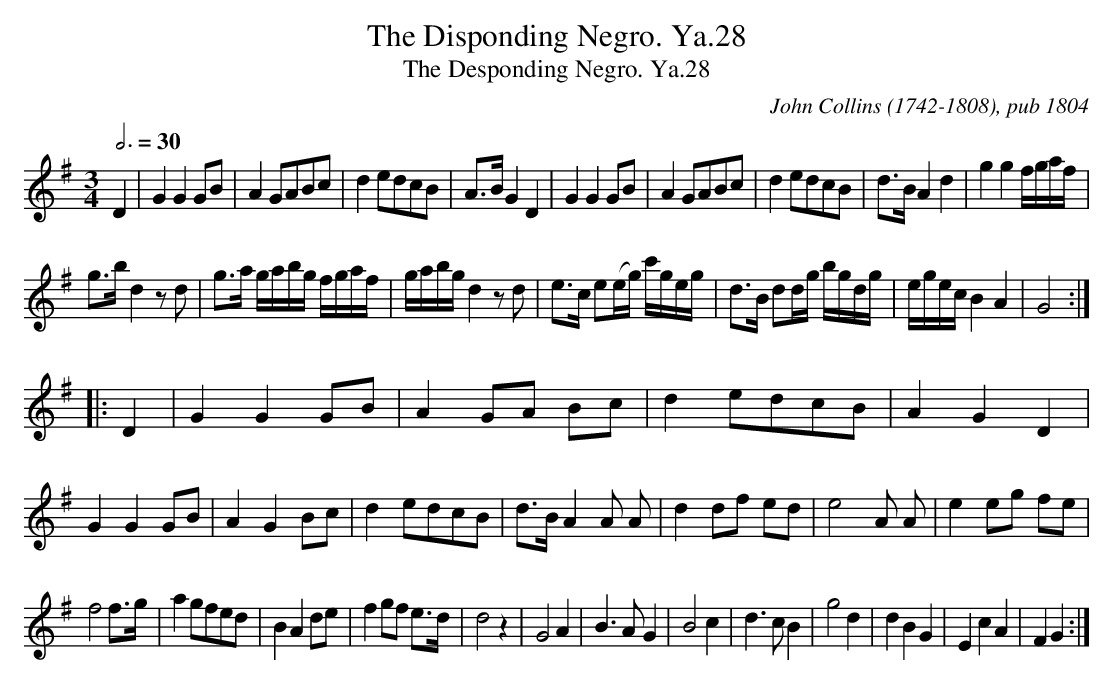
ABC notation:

X:1
T:Disponding Negro. Ya.28, The
T:Desponding Negro. Ya.28, The
C:John Collins (1742-1808), pub 1804
L:1/8
M:3/4
Q:3/4=30
K:G
D2|G2G2GB|A2GABc|d2edcB|A>BG2D2|G2G2GB|A2GABc|d2edcB|d>BA2d2|g2g2 f/g/a/f/|
g>bd2zd|g>a g/a/b/g/ f/g/a/f/|g/a/b/g/ d2zd|e>c e(e/g/) c'/g/e/g/|d>B dd/g/ b/g/d/g/|e/g/e/c/ B2A2|G4:|
|:D2|G2G2GB|A2GA Bc|d2edcB|A2G2D2|G2G2GB|A2G2Bc|d2edcB|d>BA2A A|d2df ed|e4 A A | e2eg fe|
f4f>g|a2gfed | B2A2de|f2gf e>d | d4z2|G4A2 | B3AG2|B4c2|d3cB2|g4d2|d2B2G2|E2c2A2|F2G2:|
